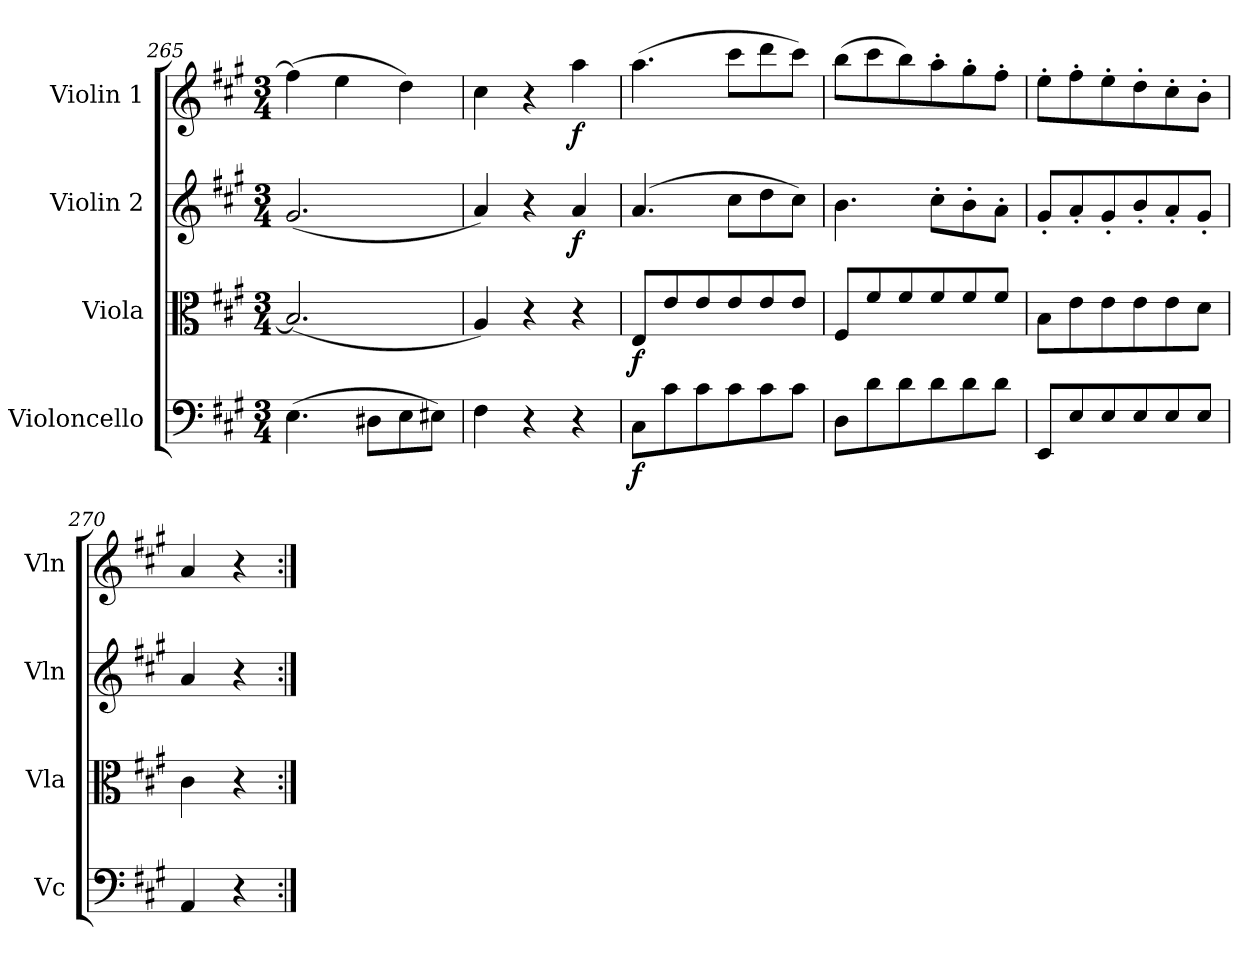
**kern	**dynam	**kern	**dynam	**kern	**dynam	**kern	**dynam
*part4	*part4	*part3	*part3	*part2	*part2	*part1	*part1
*staff4	*staff4	*staff3	*staff3	*staff2	*staff2	*staff1	*staff1
*I"Violoncello	*	*I"Viola	*	*I"Violin 2	*	*I"Violin 1	*
*I'Vc	*	*I'Vla	*	*I'Vln	*	*I'Vln	*
*clefF4	*	*clefC3	*	*clefG2	*	*clefG2	*
*k[f#c#g#]	*	*k[f#c#g#]	*	*k[f#c#g#]	*	*k[f#c#g#]	*
*M3/4	*	*M3/4	*	*M3/4	*	*M3/4	*
=265	=265	=265	=265	=265	=265	=265	=265
(>4.E\	.	(<2.B/]	.	(<2.g#/	.	(>4ff#\]	.
.	.	.	.	.	.	4ee\	.
8D#X\L	.	.	.	.	.	.	.
8E\	.	.	.	.	.	4dd\)	.
8E#X\J)	.	.	.	.	.	.	.
=266	=266	=266	=266	=266	=266	=266	=266
4F#\	.	4A/)	.	4a/)	.	4cc#\	.
4r	.	4r	.	4r	.	4r	.
!	!	!	!	!	!LO:DY:b	!	!LO:DY:b
4r	.	4r	.	4a/	f	4aa\	f
=267	=267	=267	=267	=267	=267	=267	=267
!	!LO:DY:b	!	!LO:DY:b	!	!	!	!
8C#\L	f	8E/L	f	(>4.a/	.	(>4.aa\	.
8c#\	.	8e/	.	.	.	.	.
8c#\	.	8e/	.	.	.	.	.
8c#\	.	8e/	.	8cc#\L	.	8ccc#\L	.
8c#\	.	8e/	.	8dd\	.	8ddd\	.
8c#\J	.	8e/J	.	8cc#\J)	.	8ccc#\J)	.
=268	=268	=268	=268	=268	=268	=268	=268
8D\L	.	8F#/L	.	4.b\	.	(>8bb\L	.
8d\	.	8f#/	.	.	.	8ccc#\	.
8d\	.	8f#/	.	.	.	8bb\)	.
8d\	.	8f#/	.	8cc#'\L	.	8aa'\	.
8d\	.	8f#/	.	8b'\	.	8gg#'\	.
8d\J	.	8f#/J	.	8a'\J	.	8ff#'\J	.
=269	=269	=269	=269	=269	=269	=269	=269
8EE/L	.	8B\L	.	8g#'/L	.	8ee'\L	.
8E/	.	8e\	.	8a'/	.	8ff#'\	.
8E/	.	8e\	.	8g#'/	.	8ee'\	.
8E/	.	8e\	.	8b'/	.	8dd'\	.
8E/	.	8e\	.	8a'/	.	8cc#'\	.
8E/J	.	8d\J	.	8g#'/J	.	8b'\J	.
=270	=270	=270	=270	=270	=270	=270	=270
4AA/	.	4c#\	.	4a/	.	4a/	.
4r	.	4r	.	4r	.	4r	.
=:|!	=:|!	=:|!	=:|!	=:|!	=:|!	=:|!	=:|!
*-	*-	*-	*-	*-	*-	*-	*-
